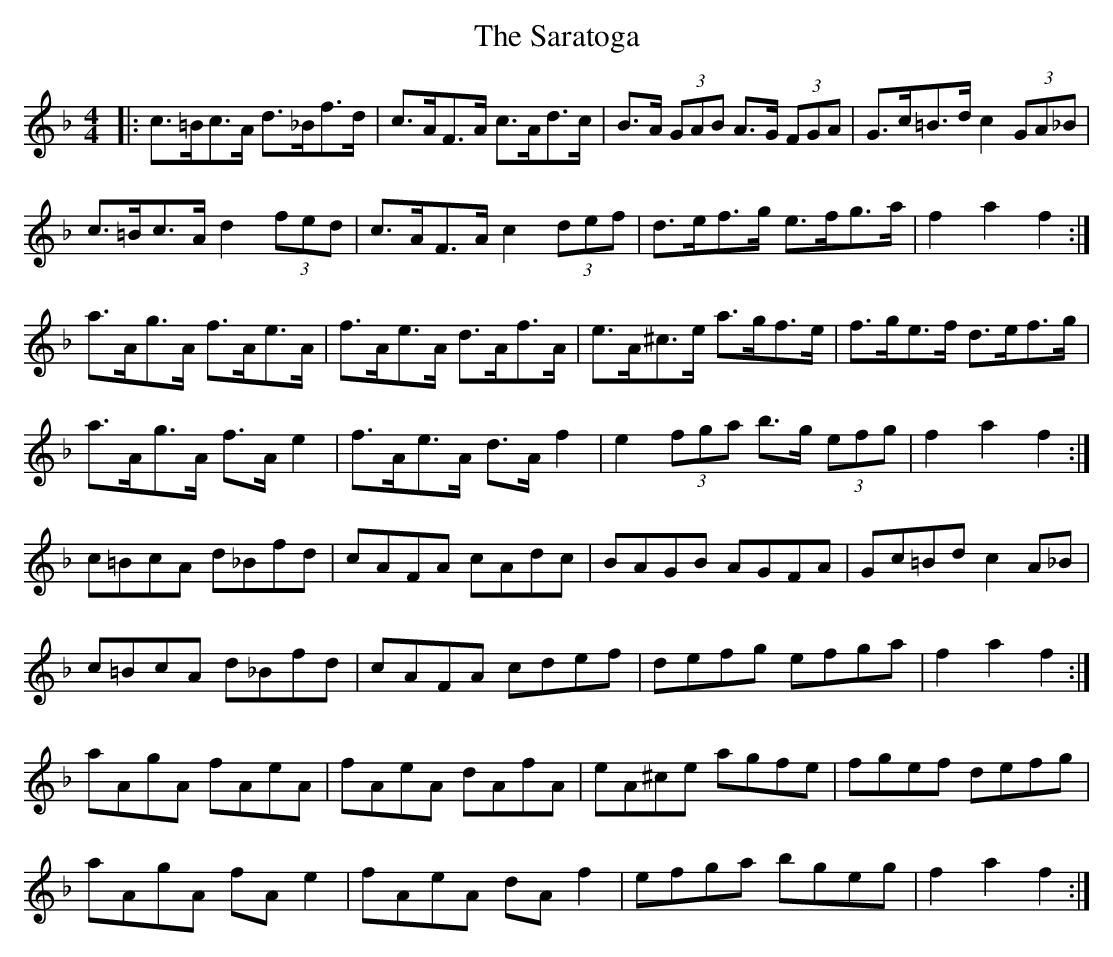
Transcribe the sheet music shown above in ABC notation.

X:1
T: The Saratoga
M: 4/4
L: 1/8
K: Fmaj
|:c>=Bc>A d>_Bf>d|c>AF>A c>Ad>c|B>A (3GAB A>G (3FGA|G>c=B>d c2 (3GA_B|
c>=Bc>A d2 (3fed|c>AF>A c2 (3def|d>ef>g e>fg>a|f2 a2 f2:|
a>Ag>A f>Ae>A|f>Ae>A d>Af>A|e>A^c>e a>gf>e|f>ge>f d>ef>g|
a>Ag>A f>A e2|f>Ae>A d>A f2|e2 (3fga b>g (3efg|f2 a2 f2:|
c=BcA d_Bfd|cAFA cAdc|BAGB AGFA|Gc=Bd c2 A_B|
c=BcA d_Bfd|cAFA cdef|defg efga|f2 a2 f2:|
aAgA fAeA|fAeA dAfA|eA^ce agfe|fgef defg|
aAgA fA e2|fAeA dA f2|efga bgeg|f2 a2 f2:|
